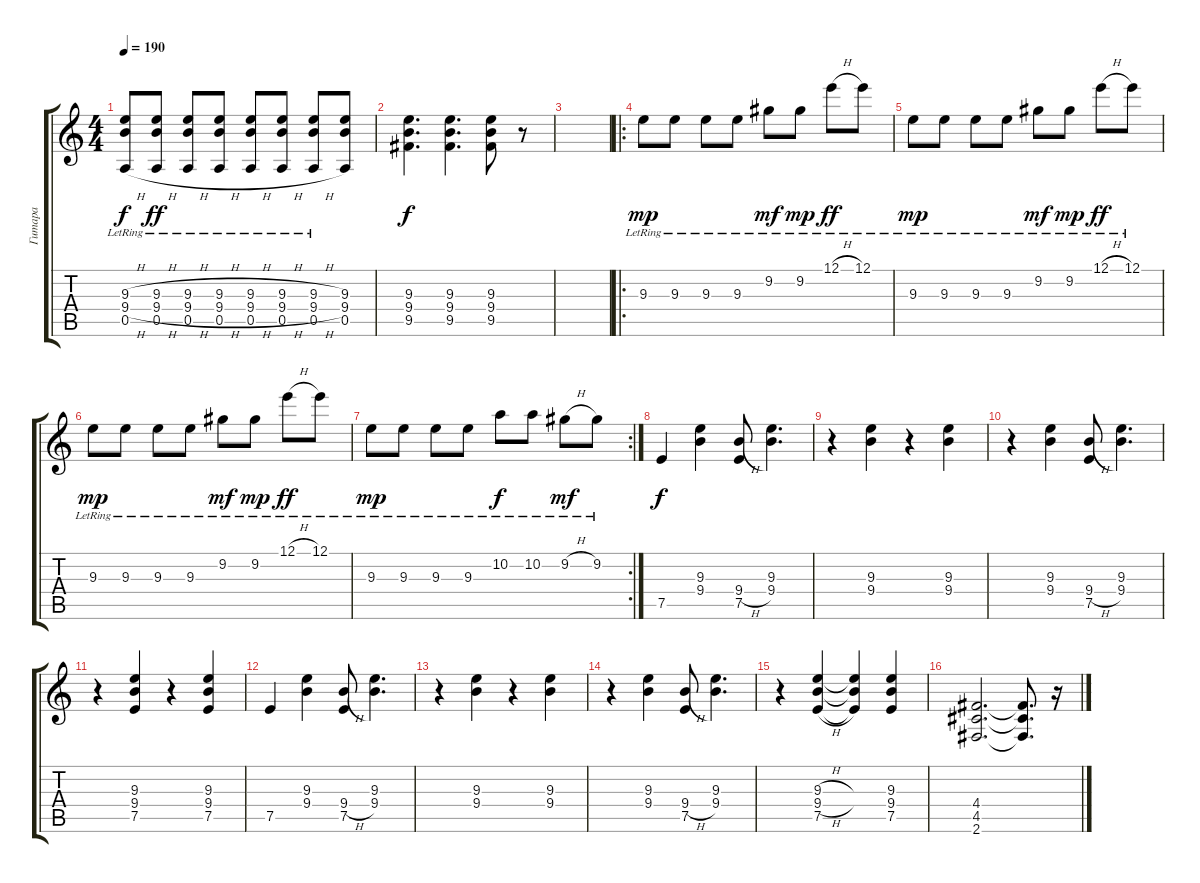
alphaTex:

\track ("Гитара" "Гитара") {instrument distortionguitar}
\staff {score tabs}
\tuning (E4 B3 G3 D3 A2 E2) {hide}
\ts (4 4)
\tempo 190
\clef g2
\ks c
(9.3{h lr} 9.4{h lr} 0.5{h lr}).8{dy f} (9.3{h lr} 9.4{h lr} 0.5{h lr}).8{dy ff} (9.3{h lr} 9.4{h lr} 0.5{h lr}).8 (9.3{h lr} 9.4{h lr} 0.5{h lr}).8 (9.3{h lr} 9.4{h lr} 0.5{h lr}).8 (9.3{h lr} 9.4{h lr} 0.5{h lr}).8 (9.3{h lr} 9.4{h lr} 0.5{h lr}).8 (9.3 9.4 0.5).8 |
(9.3 9.4 9.5).4{d dy f} (9.3 9.4 9.5).4{d} (9.3 9.4 9.5).8 r.8 |
|
\ro
9.3{lr}.8{dy mp} 9.3{lr}.8 9.3{lr}.8 9.3{lr}.8 9.2{lr}.8{dy mf} 9.2{lr}.8{dy mp} 12.1{h lr}.8{dy ff} 12.1{lr}.8 |
9.3{lr}.8{dy mp} 9.3{lr}.8 9.3{lr}.8 9.3{lr}.8 9.2{lr}.8{dy mf} 9.2{lr}.8{dy mp} 12.1{h lr}.8{dy ff} 12.1{lr}.8 |
9.3{lr}.8{dy mp} 9.3{lr}.8 9.3{lr}.8 9.3{lr}.8 9.2{lr}.8{dy mf} 9.2{lr}.8{dy mp} 12.1{h lr}.8{dy ff} 12.1{lr}.8 |
\rc 2
9.3{lr}.8{dy mp} 9.3{lr}.8 9.3{lr}.8 9.3{lr}.8 10.2{lr}.8{dy f} 10.2{lr}.8 9.2{h lr}.8{dy mf} 9.2{lr}.8 |
7.5.4{dy f} (9.3 9.4).4 (9.4{h} 7.5).8 (9.3 9.4).4{d} |
r.4 (9.3 9.4).4 r.4 (9.3 9.4).4 |
r.4 (9.3 9.4).4 (9.4{h} 7.5).8 (9.3 9.4).4{d} |
r.4 (9.3 9.4 7.5).4 r.4 (9.3 9.4 7.5).4 |
7.5.4 (9.3 9.4).4 (9.4{h} 7.5).8 (9.3 9.4).4{d} |
r.4 (9.3 9.4).4 r.4 (9.3 9.4).4 |
r.4 (9.3 9.4).4 (9.4{h} 7.5).8 (9.3 9.4).4{d} |
r.4 (9.3{h} 9.4{h} 7.5{h}).4 (9.3{t} 9.4{t} 7.5{t}).4 (9.3 9.4 7.5).4 |
(4.4 4.5 2.6).2{d} (4.4{t} 4.5{t} 2.6{t}).8{d} r.16
